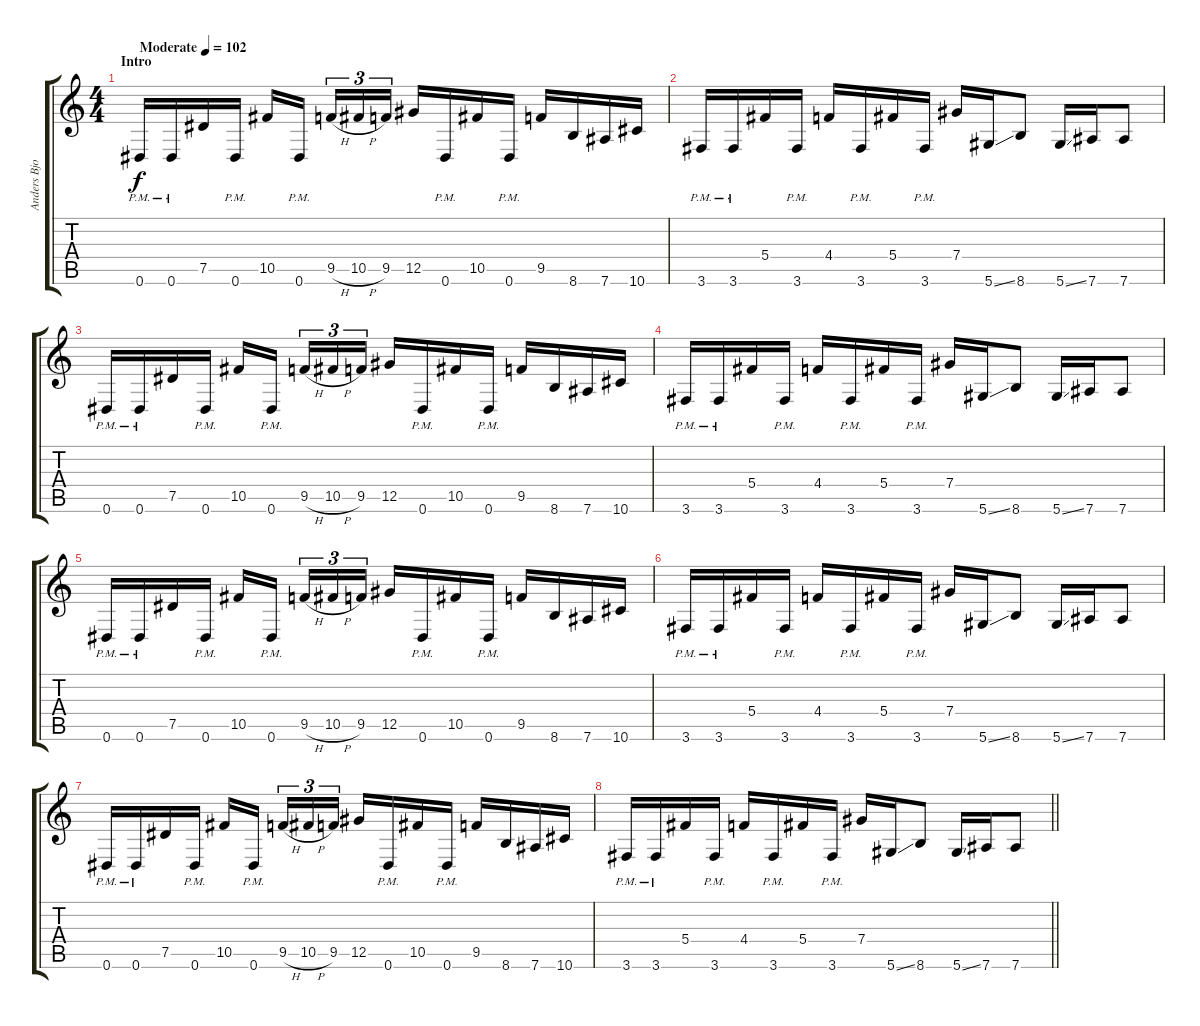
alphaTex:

\track ("Anders Bjorler" "Anders Bjo") {instrument distortionguitar}
\staff {score tabs}
\tuning (Eb4 Bb3 Gb3 Db3 Ab2 Eb2) {hide}
\ts (4 4)
\section ("" "Intro")
\tempo (102 "Moderate")
\clef g2
\ks c
0.6{pm}.16{dy f instrument distortionguitar} 0.6{pm}.16 7.5.16 0.6{pm}.16 10.5.16 0.6{pm}.16{beam splitsecondary} 9.5{h}.16{tu (3 2)} 10.5{h}.16{tu (3 2)} 9.5.16{tu (3 2)} 12.5.16 0.6{pm}.16 10.5.16 0.6{pm}.16 9.5.16 8.6.16 7.6.16 10.6.16 |
3.6{pm}.16 3.6{pm}.16 5.4.16 3.6{pm}.16 4.4.16 3.6{pm}.16 5.4.16 3.6{pm}.16 7.4.16 5.6{ss}.16 8.6.8 5.6{ss}.16 7.6.16 7.6.8 |
0.6{pm}.16 0.6{pm}.16 7.5.16 0.6{pm}.16 10.5.16 0.6{pm}.16{beam splitsecondary} 9.5{h}.16{tu (3 2)} 10.5{h}.16{tu (3 2)} 9.5.16{tu (3 2)} 12.5.16 0.6{pm}.16 10.5.16 0.6{pm}.16 9.5.16 8.6.16 7.6.16 10.6.16 |
3.6{pm}.16 3.6{pm}.16 5.4.16 3.6{pm}.16 4.4.16 3.6{pm}.16 5.4.16 3.6{pm}.16 7.4.16 5.6{ss}.16 8.6.8 5.6{ss}.16 7.6.16 7.6.8 |
0.6{pm}.16 0.6{pm}.16 7.5.16 0.6{pm}.16 10.5.16 0.6{pm}.16{beam splitsecondary} 9.5{h}.16{tu (3 2)} 10.5{h}.16{tu (3 2)} 9.5.16{tu (3 2)} 12.5.16 0.6{pm}.16 10.5.16 0.6{pm}.16 9.5.16 8.6.16 7.6.16 10.6.16 |
3.6{pm}.16 3.6{pm}.16 5.4.16 3.6{pm}.16 4.4.16 3.6{pm}.16 5.4.16 3.6{pm}.16 7.4.16 5.6{ss}.16 8.6.8 5.6{ss}.16 7.6.16 7.6.8 |
0.6{pm}.16 0.6{pm}.16 7.5.16 0.6{pm}.16 10.5.16 0.6{pm}.16{beam splitsecondary} 9.5{h}.16{tu (3 2)} 10.5{h}.16{tu (3 2)} 9.5.16{tu (3 2)} 12.5.16 0.6{pm}.16 10.5.16 0.6{pm}.16 9.5.16 8.6.16 7.6.16 10.6.16 |
\barLineRight lightlight
3.6{pm}.16 3.6{pm}.16 5.4.16 3.6{pm}.16 4.4.16 3.6{pm}.16 5.4.16 3.6{pm}.16 7.4.16 5.6{ss}.16 8.6.8 5.6{ss}.16 7.6.16 7.6.8
